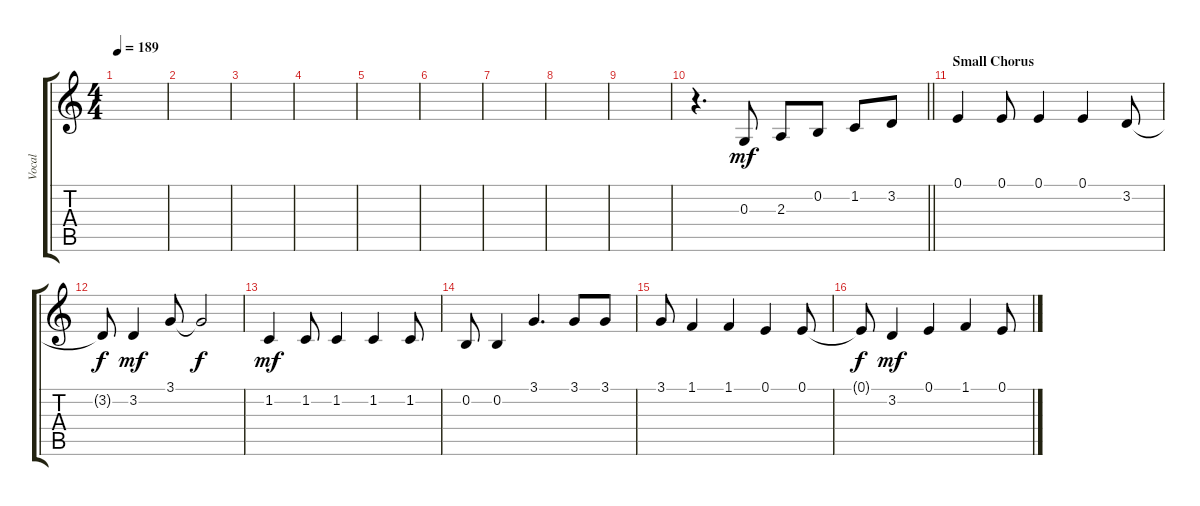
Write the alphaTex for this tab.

\track ("Vocal" "Vocal") {instrument lead2sawtooth}
\staff {score tabs}
\tuning (E4 B3 G3 D3 A2 E2) {hide}
\ts (4 4)
\tempo 189
\clef g2
\ks c
|
|
|
|
|
|
|
|
|
\barLineRight lightlight
r.4{d} 0.3.8{dy mf} 2.3.8 0.2.8 1.2.8 3.2.8 |
\section ("" "Small Chorus")
0.1.4 0.1.8 0.1.4 0.1.4 3.2.8 |
3.2{t}.8{dy f} 3.2.4{dy mf} 3.1.8 3.1{t}.2{dy f} |
1.2.4{dy mf} 1.2.8 1.2.4 1.2.4 1.2.8 |
0.2.8 0.2.4 3.1.4{d} 3.1.8 3.1.8 |
3.1.8 1.1.4 1.1.4 0.1.4 0.1.8 |
0.1{t}.8{dy f} 3.2.4{dy mf} 0.1.4 1.1.4 0.1.8
